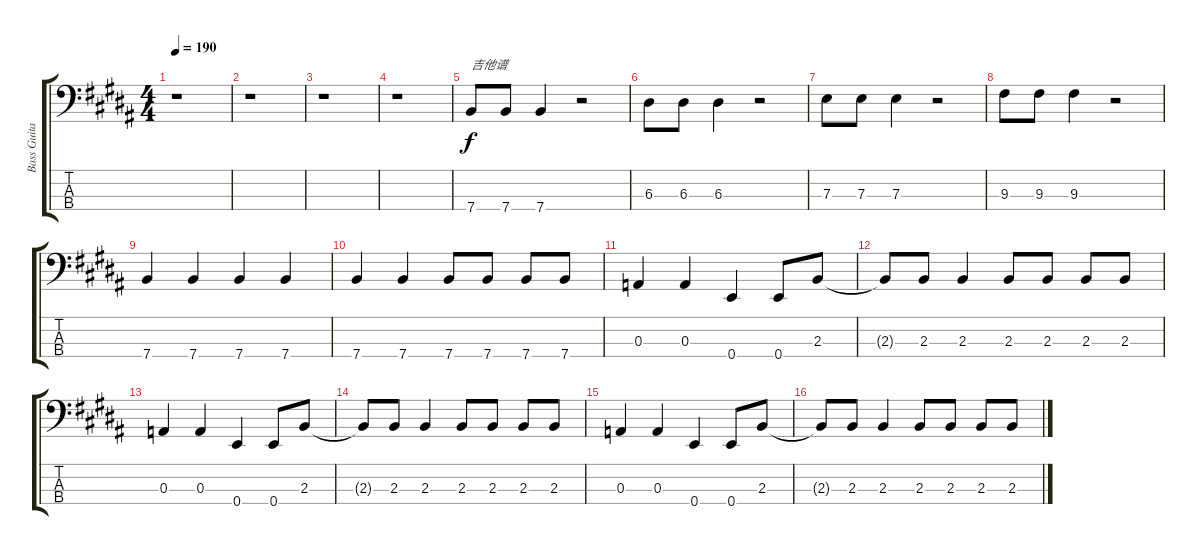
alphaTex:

\track ("Bass Guitar" "Bass Guita") {instrument electricbassfinger}
\staff {score tabs}
\tuning (G2 D2 A1 E1) {hide}
\ts (4 4)
\tempo 190
\clef f4
\ks b
r.1{dy f instrument electricbassfinger} |
r.1 |
r.1 |
r.1 |
7.4.8{txt "吉他谱"} 7.4.8 7.4.4 r.2 |
6.3.8 6.3.8 6.3.4 r.2 |
7.3.8 7.3.8 7.3.4 r.2 |
9.3.8 9.3.8 9.3.4 r.2 |
7.4.4 7.4.4 7.4.4 7.4.4 |
7.4.4 7.4.4 7.4.8 7.4.8 7.4.8 7.4.8 |
0.3.4 0.3.4 0.4.4 0.4.8 2.3.8 |
2.3{t}.8 2.3.8 2.3.4 2.3.8 2.3.8 2.3.8 2.3.8 |
0.3.4 0.3.4 0.4.4 0.4.8 2.3.8 |
2.3{t}.8 2.3.8 2.3.4 2.3.8 2.3.8 2.3.8 2.3.8 |
0.3.4 0.3.4 0.4.4 0.4.8 2.3.8 |
2.3{t}.8 2.3.8 2.3.4 2.3.8 2.3.8 2.3.8 2.3.8
